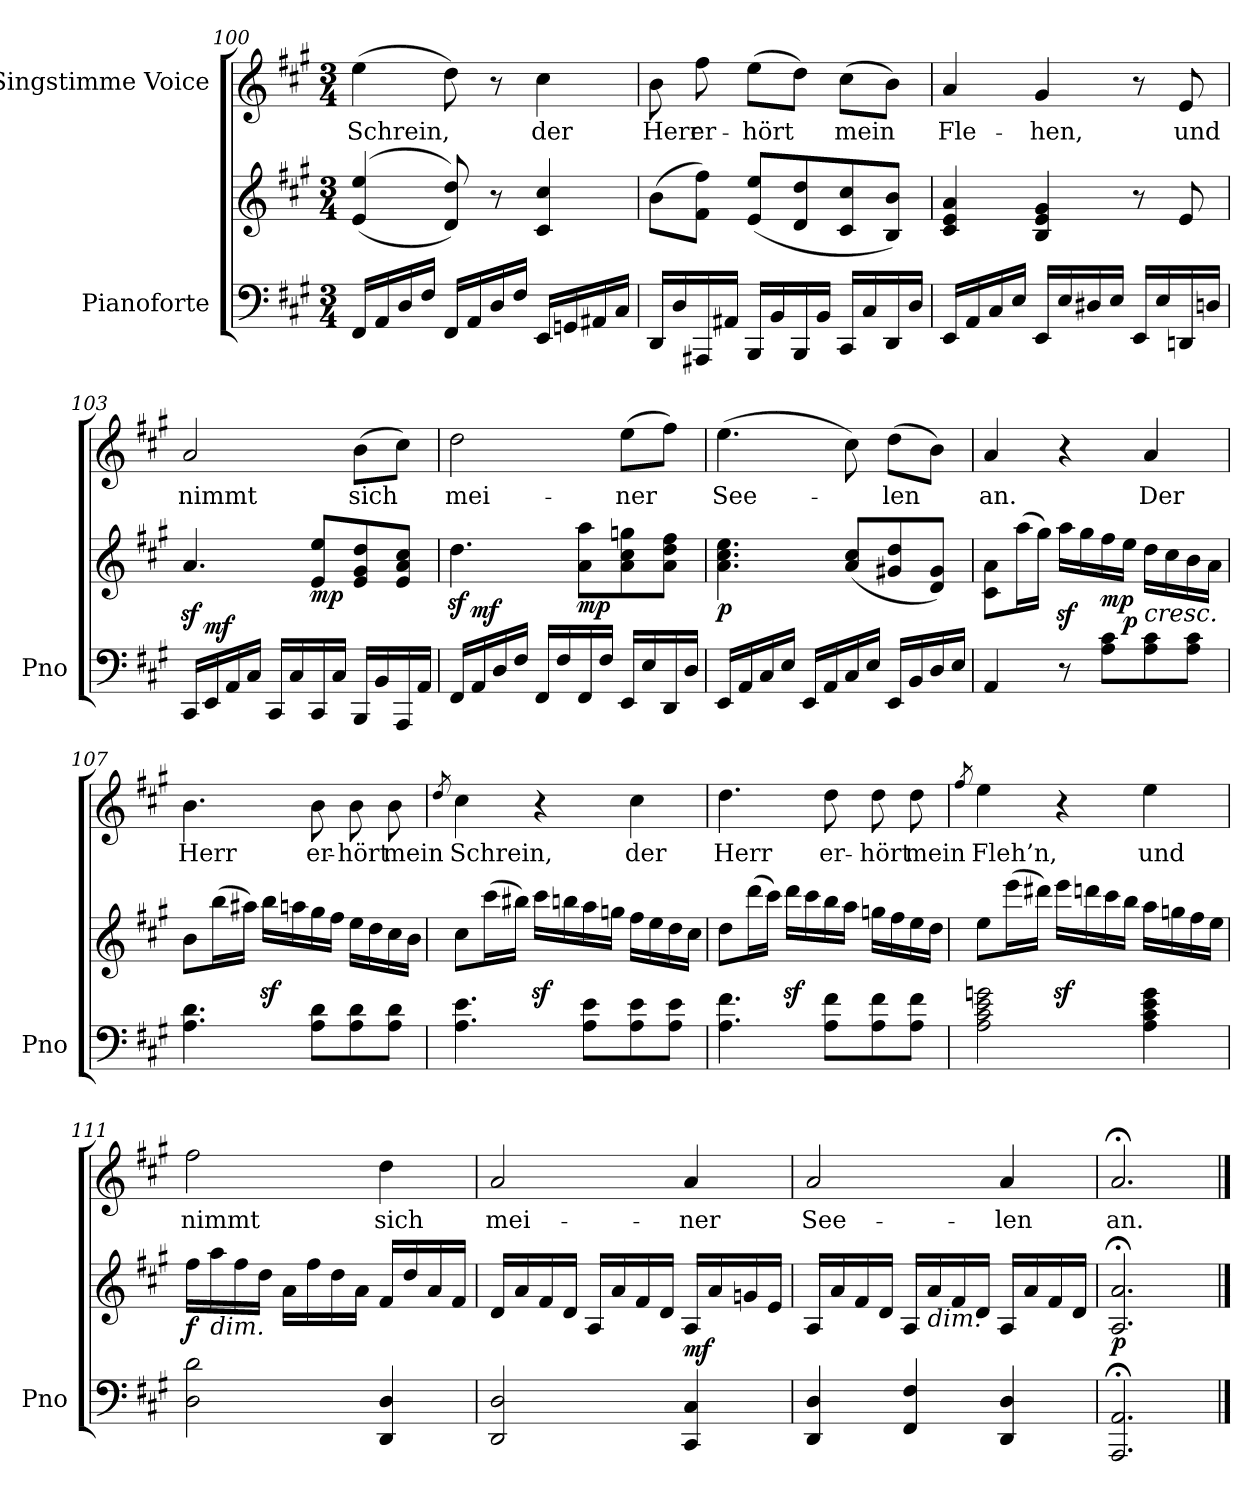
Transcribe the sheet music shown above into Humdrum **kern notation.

**kern	**kern	**dynam	**kern	**text
*part2	*part2	*part2	*part1	*part1
*staff3	*staff2	*staff2/3	*staff1	*staff1
*I"Pianoforte	*	*	*I"Singstimme Voice	*
*I'Pno	*	*	*	*
*clefF4	*clefG2	*	*clefG2	*
*k[f#c#g#]	*k[f#c#g#]	*	*k[f#c#g#]	*
*M3/4	*M3/4	*	*M3/4	*
=100	=100	=100	=100	=100
!	!	!	!	!LO:LY:b
16FF#/LL	(<(>4e/ 4ee/	.	(>4ee\	Schrein,
16AA/	.	.	.	.
16D/	.	.	.	.
16F#/JJ	.	.	.	.
16FF#/LL	8d/ 8dd/))	.	8dd\)	.
16AA/	.	.	.	.
16D/	8r	.	8r	.
16F#/JJ	.	.	.	.
!	!	!	!	!LO:LY:b
16EE/LL	4c#/ 4cc#/	.	4cc#\	der
16GGn/	.	.	.	.
16AA#X/	.	.	.	.
16C#/JJ	.	.	.	.
!!LO:LB:g=z
=101	=101	=101	=101	=101
!	!	!	!	!LO:LY:b
16DD/LL	(>8b\L	.	8b\	Herr
16D/	.	.	.	.
!	!	!	!	!LO:LY:b
16AAA#X/	8f#\ 8ff#\J)	.	8ff#\	er-
16AA#X/JJ	.	.	.	.
!	!	!	!	!LO:LY:b
16BBB/LL	(<8e/ 8ee/L	.	(>8ee\L	-hört
16BB/	.	.	.	.
16BBB/	8d/ 8dd/	.	8dd\J)	.
16BB/JJ	.	.	.	.
!	!	!	!	!LO:LY:b
16CC#/LL	8c#/ 8cc#/	.	(>8cc#\L	mein
16C#/	.	.	.	.
16DD/	8B/ 8b/J)	.	8b\J)	.
16D/JJ	.	.	.	.
=102	=102	=102	=102	=102
!	!	!	!	!LO:LY:b
16EE/LL	4c#/ 4e/ 4a/	.	4a/	Fle-
16AA/	.	.	.	.
16C#/	.	.	.	.
16E/JJ	.	.	.	.
!	!	!	!	!LO:LY:b
16EE/LL	4B/ 4e/ 4g#/	.	4g#/	-hen,
16E/	.	.	.	.
16D#X/	.	.	.	.
16E/JJ	.	.	.	.
16EE/LL	8r	.	8r	.
16E/	.	.	.	.
!	!	!	!	!LO:LY:b
16DDn/	8e/	.	8e/	und
16Dn/JJ	.	.	.	.
=103	=103	=103	=103	=103
!	!	!	!	!LO:LY:b
16CC#/LL	4.az</	.	2a/	nimmt
!	!	!LO:DY:a=2	!	!
16EE/	.	mf	.	.
16AA/	.	.	.	.
16C#/JJ	.	.	.	.
16CC#/LL	.	.	.	.
16C#/	.	.	.	.
!	!	!LO:DY:b	!	!
16CC#/	8e/ 8ee/L	mp	.	.
16C#/JJ	.	.	.	.
!	!	!	!	!LO:LY:b
16BBB/LL	8e/ 8g#/ 8dd/	.	(>8b\L	sich
16BB/	.	.	.	.
16AAA/	8e/ 8a/ 8cc#/J	.	8cc#\J)	.
16AA/JJ	.	.	.	.
=104	=104	=104	=104	=104
!	!	!	!	!LO:LY:b
16FF#/LL	4.ddz<\	.	2dd\	mei-
!	!	!LO:DY:a=2	!	!
16AA/	.	mf	.	.
16D/	.	.	.	.
16F#/JJ	.	.	.	.
16FF#/LL	.	.	.	.
16F#/	.	.	.	.
!	!	!LO:DY:b	!	!
16FF#/	8a\ 8aa\L	mp	.	.
16F#/JJ	.	.	.	.
!	!	!	!	!LO:LY:b
16EE/LL	8a\ 8cc#\ 8ggn\	.	(>8ee\L	-ner
16E/	.	.	.	.
16DD/	8a\ 8dd\ 8ff#\J	.	8ff#\J)	.
16D/JJ	.	.	.	.
!!LO:LB:g=z
=105	=105	=105	=105	=105
!	!	!LO:DY:b	!	!LO:LY:b
16EE/LL	4.a\ 4.cc#\ 4.ee\	p	(>4.ee\	See-
16AA/	.	.	.	.
16C#/	.	.	.	.
16E/JJ	.	.	.	.
16EE/LL	.	.	.	.
16AA/	.	.	.	.
16C#/	(<8a/ 8cc#/L	.	8cc#\)	.
16E/JJ	.	.	.	.
!	!	!	!	!LO:LY:b
16EE/LL	8g#X/ 8dd/	.	(>8dd\L	-len
16BB/	.	.	.	.
16D/	8d/ 8g#/J)	.	8b\J)	.
16E/JJ	.	.	.	.
=106	=106	=106	=106	=106
!	!	!	!	!LO:LY:b
4AA/	8c#\ 8a\L	.	4a/	an.
.	(>16aa\L	.	.	.
.	16gg#\JJ)	.	.	.
8r	16aaz<\LL	.	4r	.
.	16gg#\	.	.	.
!	!	!LO:DY:b	!	!
8A\ 8c#\L	16ff#\	mp	.	.
!	!	!LO:DY:b	!	!
.	16ee\JJ	p	.	.
!	!LO:TX:b:i:t=cresc.	!	!	!
!	!	!	!	!LO:LY:b
8A\ 8c#\	16dd\LL	.	4a/	Der
.	16cc#\	.	.	.
8A\ 8c#\J	16b\	.	.	.
.	16a\JJ	.	.	.
=107	=107	=107	=107	=107
!	!	!	!	!LO:LY:b
4.A\ 4.d\	8b\L	.	4.b\	Herr
.	(>16bb\L	.	.	.
.	16aa#X\JJ)	.	.	.
.	16bbz<\LL	.	.	.
.	16aan\	.	.	.
!	!	!	!	!LO:LY:b
8A\ 8d\L	16gg#\	.	8b\	er-
.	16ff#\JJ	.	.	.
!	!	!	!	!LO:LY:b
8A\ 8d\	16ee\LL	.	8b\	-hört
.	16dd\	.	.	.
!	!	!	!	!LO:LY:b
8A\ 8d\J	16cc#\	.	8b\	mein
.	16b\JJ	.	.	.
!!LO:LB:g=z
=108	=108	=108	=108	=108
.	.	.	8qdd/	.
!	!	!	!	!LO:LY:b
4.A\ 4.e\	8cc#\L	.	4cc#\	Schrein,
.	(>16ccc#\L	.	.	.
.	16bb#X\JJ)	.	.	.
.	16ccc#z<\LL	.	4r	.
.	16bbn\	.	.	.
8A\ 8e\L	16aa\	.	.	.
.	16ggn\JJ	.	.	.
!	!	!	!	!LO:LY:b
8A\ 8e\	16ff#\LL	.	4cc#\	der
.	16ee\	.	.	.
8A\ 8e\J	16dd\	.	.	.
.	16cc#\JJ	.	.	.
=109	=109	=109	=109	=109
!	!	!	!	!LO:LY:b
4.A\ 4.f#\	8dd\L	.	4.dd\	Herr
.	(>16ddd\L	.	.	.
.	16ccc#\JJ)	.	.	.
.	16dddz<\LL	.	.	.
.	16ccc#\	.	.	.
!	!	!	!	!LO:LY:b
8A\ 8f#\L	16bb\	.	8dd\	er-
.	16aa\JJ	.	.	.
!	!	!	!	!LO:LY:b
8A\ 8f#\	16ggn\LL	.	8dd\	-hört
.	16ff#\	.	.	.
!	!	!	!	!LO:LY:b
8A\ 8f#\J	16ee\	.	8dd\	mein
.	16dd\JJ	.	.	.
=110	=110	=110	=110	=110
.	.	.	8qff#/	.
!	!	!	!	!LO:LY:b
2A\ 2c#\ 2e\ 2gn\	8ee\L	.	4ee\	Fleh’n,
.	(>16eee\L	.	.	.
.	16ddd#X\JJ)	.	.	.
.	16eeez<\LL	.	4r	.
.	16dddn\	.	.	.
.	16ccc#\	.	.	.
.	16bb\JJ	.	.	.
!	!	!	!	!LO:LY:b
4A\ 4c#\ 4e\ 4g\	16aa\LL	.	4ee\	und
.	16ggn\	.	.	.
.	16ff#\	.	.	.
.	16ee\JJ	.	.	.
!!LO:LB:g=z
=111	=111	=111	=111	=111
!	!	!LO:DY:b	!	!LO:LY:b
2D\ 2d\	16ff#\LL	f	2ff#\	nimmt
!	!LO:TX:b:i:t=dim.	!	!	!
.	16aa\	.	.	.
.	16ff#\	.	.	.
.	16dd\JJ	.	.	.
.	16a\LL	.	.	.
.	16ff#\	.	.	.
.	16dd\	.	.	.
.	16a\JJ	.	.	.
!	!	!	!	!LO:LY:b
4DD/ 4D/	16f#/LL	.	4dd\	sich
.	16dd/	.	.	.
.	16a/	.	.	.
.	16f#/JJ	.	.	.
=112	=112	=112	=112	=112
!	!	!	!	!LO:LY:b
2DD/ 2D/	16d/LL	.	2a/	mei-
.	16a/	.	.	.
.	16f#/	.	.	.
.	16d/JJ	.	.	.
.	16A/LL	.	.	.
.	16a/	.	.	.
.	16f#/	.	.	.
.	16d/JJ	.	.	.
!	!	!LO:DY:b	!	!LO:LY:b
4CC#/ 4C#/	16A/LL	mf	4a/	-ner
.	16a/	.	.	.
.	16gn/	.	.	.
.	16e/JJ	.	.	.
=113	=113	=113	=113	=113
!	!	!	!	!LO:LY:b
4DD/ 4D/	16A/LL	.	2a/	See-
.	16a/	.	.	.
.	16f#/	.	.	.
.	16d/JJ	.	.	.
4FF#/ 4F#/	16A/LL	.	.	.
!	!LO:TX:b:i:t=dim.	!	!	!
.	16a/	.	.	.
.	16f#/	.	.	.
.	16d/JJ	.	.	.
!	!	!	!	!LO:LY:b
4DD/ 4D/	16A/LL	.	4a/	-len
.	16a/	.	.	.
.	16f#/	.	.	.
.	16d/JJ	.	.	.
=114	=114	=114	=114	=114
!	!	!LO:DY:b	!	!LO:LY:b
2.AAA/; 2.AA/;	2.A/;< 2.a/;<	p	2.a;</	an.
==	==	==	==	==
*-	*-	*-	*-	*-
